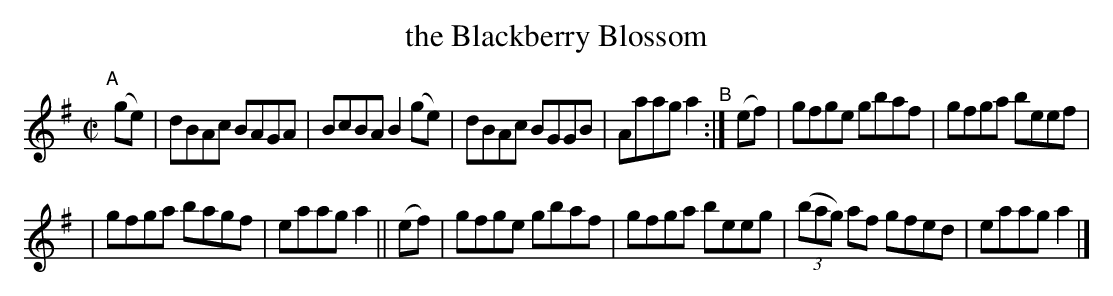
X:1
T: the Blackberry Blossom
M: C|
L: 1/8
K: Ador
"^A"[|]\
(ge) | dBAc BAGA | BcBA B2(ge) | dBAc BGGB | Aaag a2 "^B":| (ef) | gfge gbaf | gfga beef |
| gfga bagf | eaag a2 || (ef) | gfge gbaf | gfga beeg | (3(bag) af gfed | eaaga2 |]
